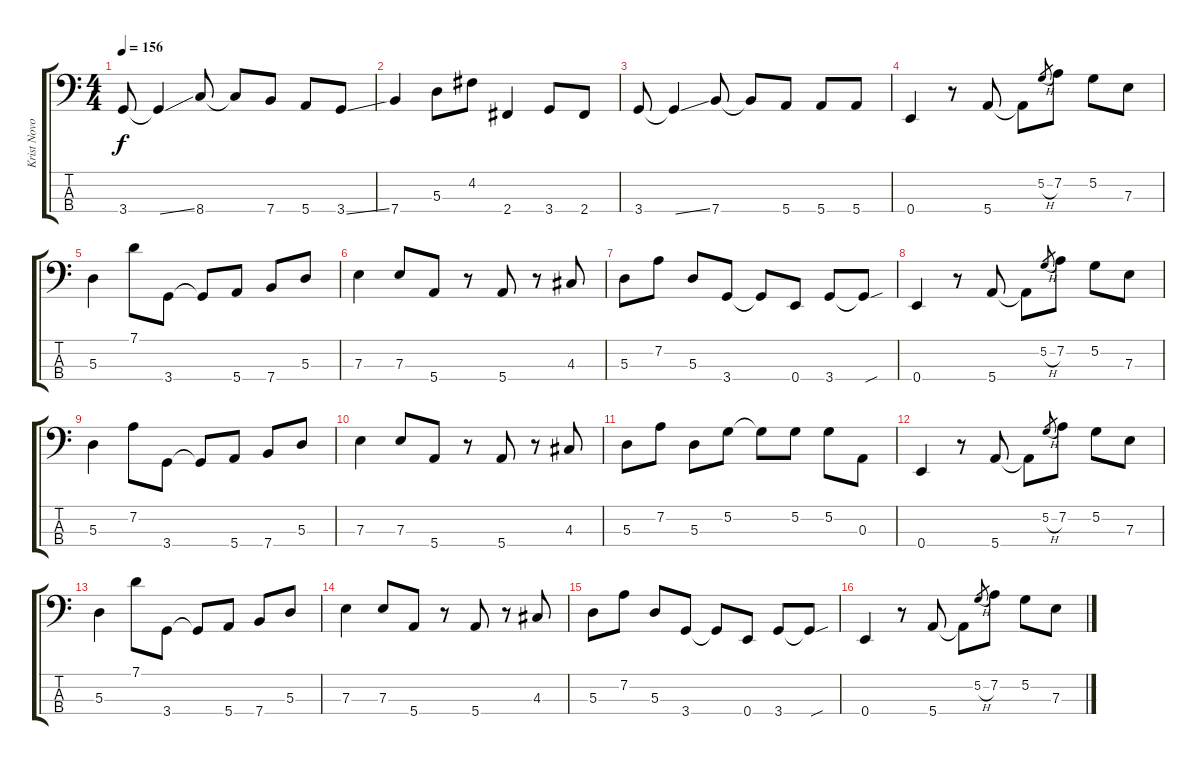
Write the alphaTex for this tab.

\track ("Krist Novoselic - Bass" "Krist Novo") {instrument electricbasspick}
\staff {score tabs}
\tuning (G2 D2 A1 E1) {hide}
\ts (4 4)
\tempo 156
\clef f4
\ks c
3.4.8{dy f} 3.4{ss t}.4 8.4.8 8.4{t}.8 7.4.8 5.4.8 3.4{ss}.8 |
7.4.4 5.3.8 4.2.8 2.4.4 3.4.8 2.4.8 |
3.4.8 3.4{ss t}.4 7.4.8 7.4{t}.8 5.4.8 5.4.8 5.4.8 |
0.4.4 r.8 5.4.8 5.4{t}.8 5.2{h}.8{gr} 7.2.8 5.2.8 7.3.8 |
5.3.4 7.1.8 3.4.8 3.4{t}.8 5.4.8 7.4.8 5.3.8 |
7.3.4 7.3.8 5.4.8 r.8 5.4.8 r.8 4.3.8 |
5.3.8 7.2.8 5.3.8 3.4.8 3.4{t}.8 0.4.8 3.4.8 3.4{sou t}.8 |
0.4.4 r.8 5.4.8 5.4{t}.8 5.2{h}.8{gr} 7.2.8 5.2.8 7.3.8 |
5.3.4 7.2.8 3.4.8 3.4{t}.8 5.4.8 7.4.8 5.3.8 |
7.3.4 7.3.8 5.4.8 r.8 5.4.8 r.8 4.3.8 |
5.3.8 7.2.8 5.3.8 5.2.8 5.2{t}.8 5.2.8 5.2.8 0.3.8 |
0.4.4 r.8 5.4.8 5.4{t}.8 5.2{h}.8{gr} 7.2.8 5.2.8 7.3.8 |
5.3.4 7.1.8 3.4.8 3.4{t}.8 5.4.8 7.4.8 5.3.8 |
7.3.4 7.3.8 5.4.8 r.8 5.4.8 r.8 4.3.8 |
5.3.8 7.2.8 5.3.8 3.4.8 3.4{t}.8 0.4.8 3.4.8 3.4{sou t}.8 |
0.4.4 r.8 5.4.8 5.4{t}.8 5.2{h}.8{gr} 7.2.8 5.2.8 7.3.8
